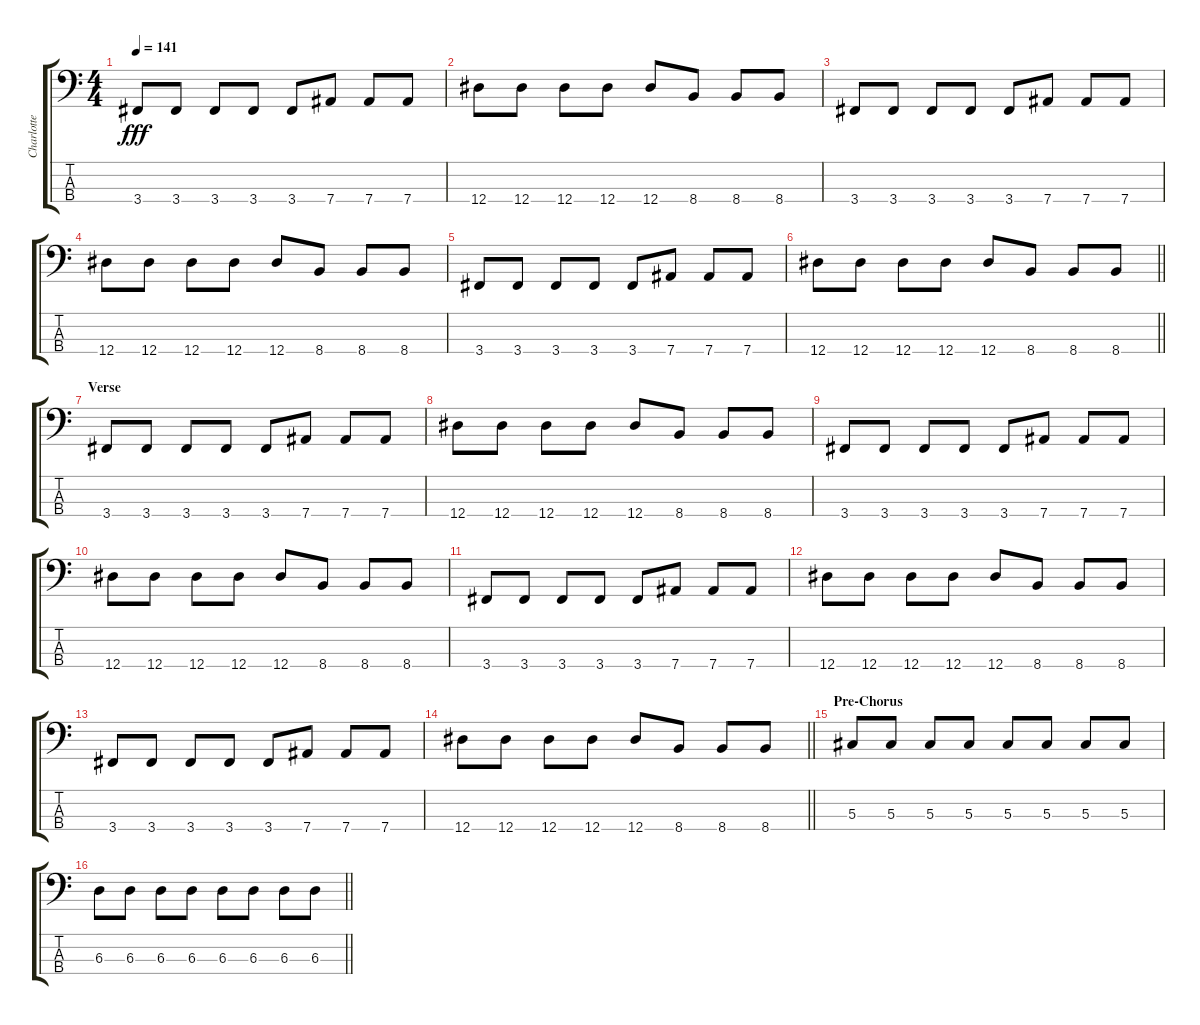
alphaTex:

\track ("Charlotte Cooper" "Charlotte ") {instrument electricbassfinger}
\staff {score tabs}
\tuning (Gb2 Db2 Ab1 Eb1) {hide}
\ts (4 4)
\tempo 141
\clef f4
\ks c
3.4.8{dy fff} 3.4.8 3.4.8 3.4.8 3.4.8 7.4.8 7.4.8 7.4.8 |
12.4.8 12.4.8 12.4.8 12.4.8 12.4.8 8.4.8 8.4.8 8.4.8 |
3.4.8 3.4.8 3.4.8 3.4.8 3.4.8 7.4.8 7.4.8 7.4.8 |
12.4.8 12.4.8 12.4.8 12.4.8 12.4.8 8.4.8 8.4.8 8.4.8 |
3.4.8 3.4.8 3.4.8 3.4.8 3.4.8 7.4.8 7.4.8 7.4.8 |
\barLineRight lightlight
12.4.8 12.4.8 12.4.8 12.4.8 12.4.8 8.4.8 8.4.8 8.4.8 |
\section ("" "Verse")
3.4.8 3.4.8 3.4.8 3.4.8 3.4.8 7.4.8 7.4.8 7.4.8 |
12.4.8 12.4.8 12.4.8 12.4.8 12.4.8 8.4.8 8.4.8 8.4.8 |
3.4.8 3.4.8 3.4.8 3.4.8 3.4.8 7.4.8 7.4.8 7.4.8 |
12.4.8 12.4.8 12.4.8 12.4.8 12.4.8 8.4.8 8.4.8 8.4.8 |
3.4.8 3.4.8 3.4.8 3.4.8 3.4.8 7.4.8 7.4.8 7.4.8 |
12.4.8 12.4.8 12.4.8 12.4.8 12.4.8 8.4.8 8.4.8 8.4.8 |
3.4.8 3.4.8 3.4.8 3.4.8 3.4.8 7.4.8 7.4.8 7.4.8 |
\barLineRight lightlight
12.4.8 12.4.8 12.4.8 12.4.8 12.4.8 8.4.8 8.4.8 8.4.8 |
\section ("" "Pre-Chorus")
5.3.8 5.3.8 5.3.8 5.3.8 5.3.8 5.3.8 5.3.8 5.3.8 |
\barLineRight lightlight
6.3.8 6.3.8 6.3.8 6.3.8 6.3.8 6.3.8 6.3.8 6.3.8
